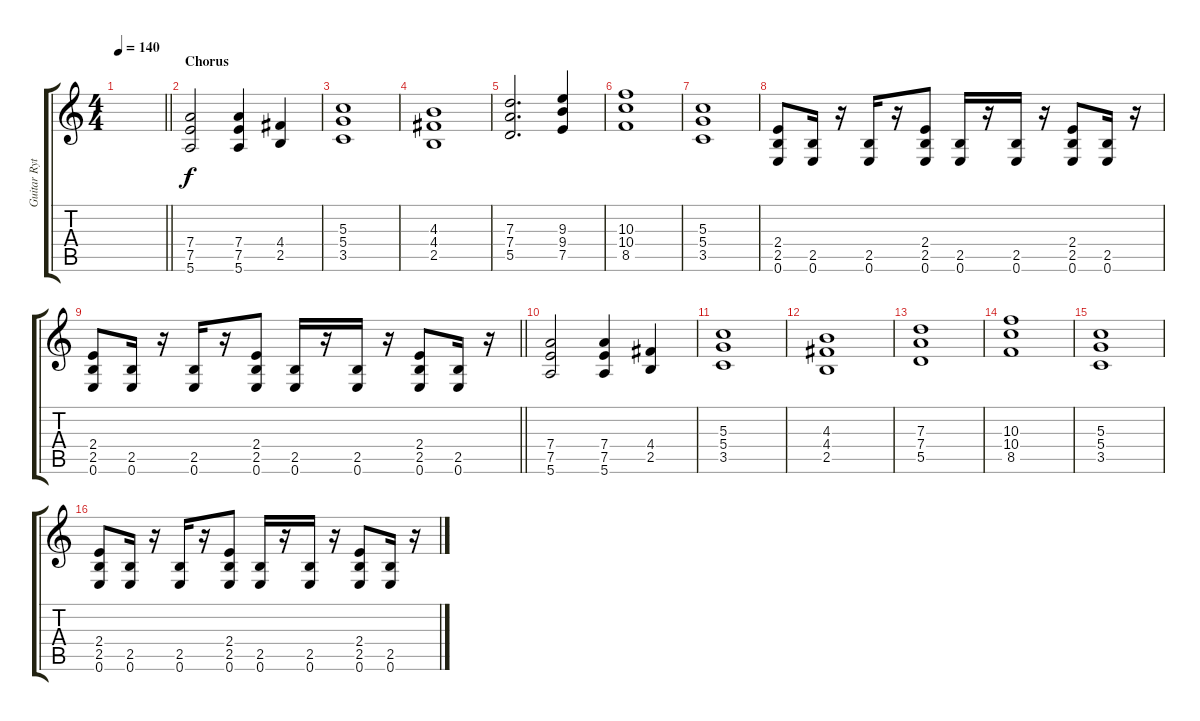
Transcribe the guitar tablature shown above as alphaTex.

\track ("Guitar Rythem" "Guitar Ryt") {instrument distortionguitar}
\staff {score tabs}
\tuning (E4 B3 G3 D3 A2 E2) {hide}
\ts (4 4)
\tempo 140
\clef g2
\barLineRight lightlight
\ks c
|
\section ("" "Chorus")
(7.4 7.5 5.6).2 (7.4 7.5 5.6).4 (4.4 2.5).4 |
(5.3 5.4 3.5).1 |
(4.3 4.4 2.5).1 |
(7.3 7.4 5.5).2{d} (9.3 9.4 7.5).4 |
(10.3 10.4 8.5).1 |
(5.3 5.4 3.5).1 |
(2.4 2.5 0.6).8 (2.5 0.6).16 r.16 (2.5 0.6).16 r.16 (2.4 2.5 0.6).8 (2.5 0.6).16 r.16 (2.5 0.6).16 r.16 (2.4 2.5 0.6).8 (2.5 0.6).16 r.16 |
\barLineRight lightlight
(2.4 2.5 0.6).8 (2.5 0.6).16 r.16 (2.5 0.6).16 r.16 (2.4 2.5 0.6).8 (2.5 0.6).16 r.16 (2.5 0.6).16 r.16 (2.4 2.5 0.6).8 (2.5 0.6).16 r.16 |
(7.4 7.5 5.6).2 (7.4 7.5 5.6).4 (4.4 2.5).4 |
(5.3 5.4 3.5).1 |
(4.3 4.4 2.5).1 |
(7.3 7.4 5.5).1 |
(10.3 10.4 8.5).1 |
(5.3 5.4 3.5).1 |
(2.4 2.5 0.6).8 (2.5 0.6).16 r.16 (2.5 0.6).16 r.16 (2.4 2.5 0.6).8 (2.5 0.6).16 r.16 (2.5 0.6).16 r.16 (2.4 2.5 0.6).8 (2.5 0.6).16 r.16
